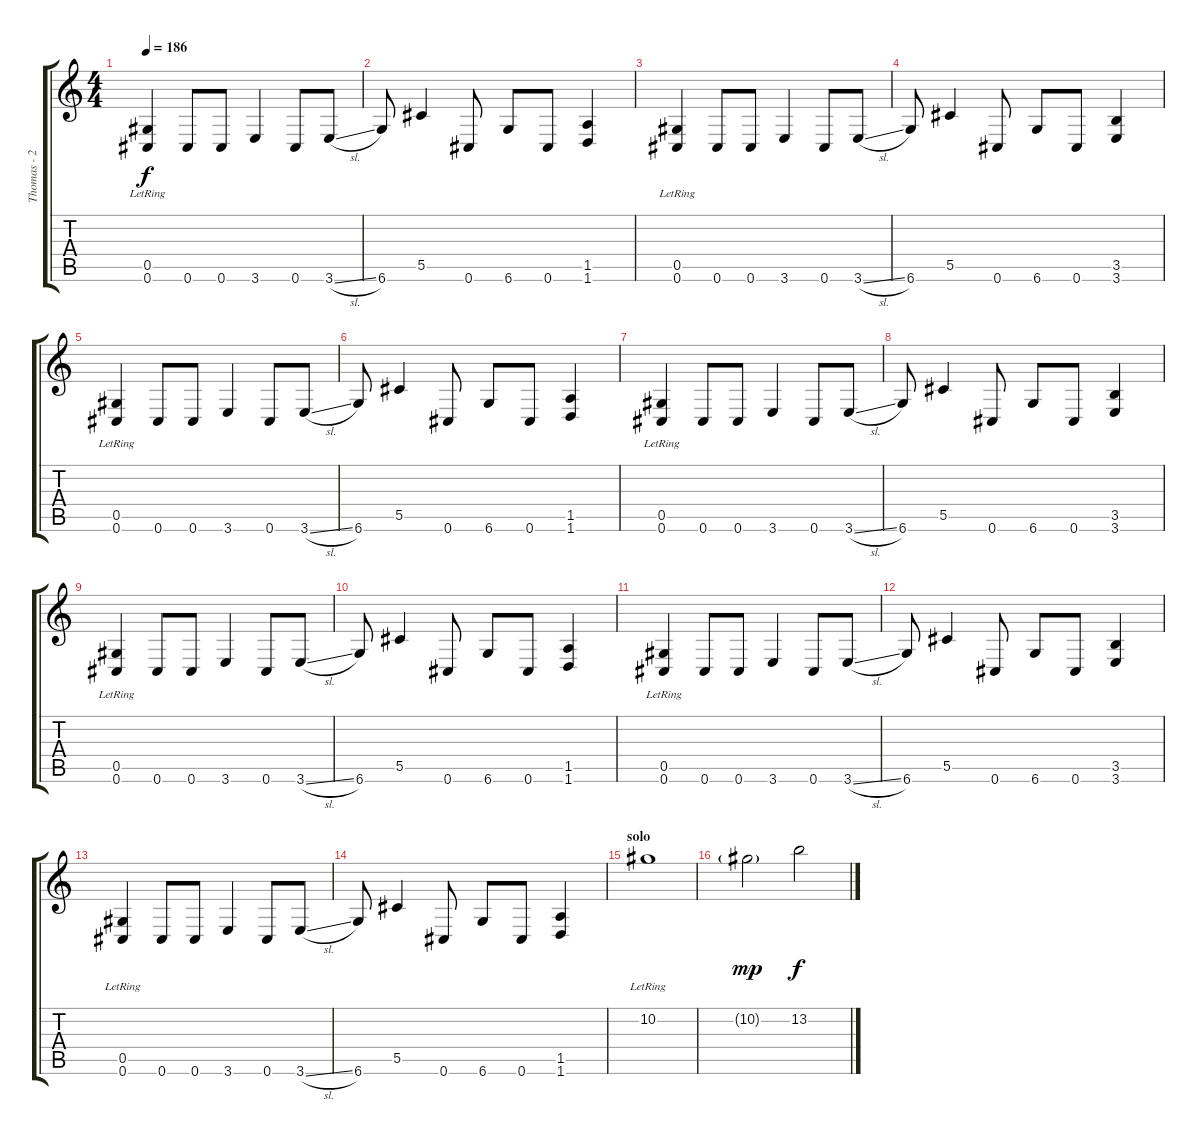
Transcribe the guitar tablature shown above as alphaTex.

\track ("Thomas - 2" "Thomas - 2") {instrument distortionguitar}
\staff {score tabs}
\tuning (Eb4 Bb3 Gb3 Db3 Ab2 Db2) {hide}
\ts (4 4)
\tempo 186
\clef g2
\ks c
(0.5 0.6{lr}).4{dy f} 0.6.8 0.6.8 3.6.4 0.6.8 3.6{sl}.8 |
6.6.8 5.5.4 0.6.8 6.6.8 0.6.8 (1.5 1.6).4 |
(0.5 0.6{lr}).4 0.6.8 0.6.8 3.6.4 0.6.8 3.6{sl}.8 |
6.6.8 5.5.4 0.6.8 6.6.8 0.6.8 (3.5 3.6).4 |
(0.5 0.6{lr}).4 0.6.8 0.6.8 3.6.4 0.6.8 3.6{sl}.8 |
6.6.8 5.5.4 0.6.8 6.6.8 0.6.8 (1.5 1.6).4 |
(0.5 0.6{lr}).4 0.6.8 0.6.8 3.6.4 0.6.8 3.6{sl}.8 |
6.6.8 5.5.4 0.6.8 6.6.8 0.6.8 (3.5 3.6).4 |
(0.5 0.6{lr}).4 0.6.8 0.6.8 3.6.4 0.6.8 3.6{sl}.8 |
6.6.8 5.5.4 0.6.8 6.6.8 0.6.8 (1.5 1.6).4 |
(0.5 0.6{lr}).4 0.6.8 0.6.8 3.6.4 0.6.8 3.6{sl}.8 |
6.6.8 5.5.4 0.6.8 6.6.8 0.6.8 (3.5 3.6).4 |
(0.5 0.6{lr}).4 0.6.8 0.6.8 3.6.4 0.6.8 3.6{sl}.8 |
6.6.8 5.5.4 0.6.8 6.6.8 0.6.8 (1.5 1.6).4 |
\section ("" "solo")
10.2{lr}.1 |
10.2{g}.2{dy mp} 13.2.2{dy f}
